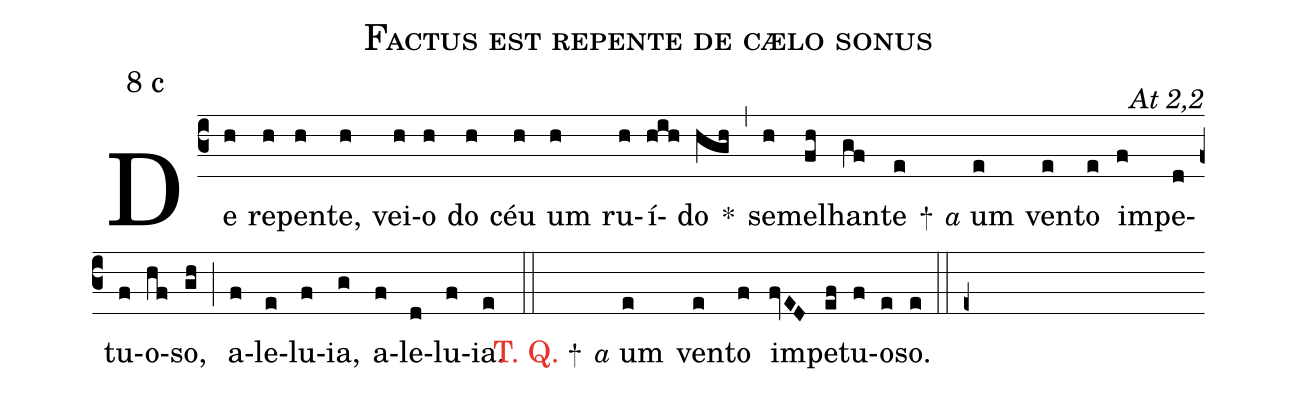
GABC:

name: Factus est repente de cælo sonus;
mode: 8;
mode-differentia: c;
commentary: At 2,2;
%%
(c3)

De(h) re(h)pen(h)te,(h) vei(h)o(h) do(h) céu(h) um(h) ru(h)í(hih)do(hgh) *(,) se(h)me(fh)lhan(gf)te(e) +() <e>a</e> um(e) ven(e)to(e) im(f)pe(d)tu(f)o(hf)so,(gh) (;) a(f)le(e)lu(f)ia,(g) a(f)le(d)lu(f)ia.(e)

(::)

<nlba><c>T. Q.</c> +() <e>a</e> um(e) ven(e)to(f) im</nlba>(fvED)pe(ef)tu(f)o(e)so.(e)

(::)

(e+)
